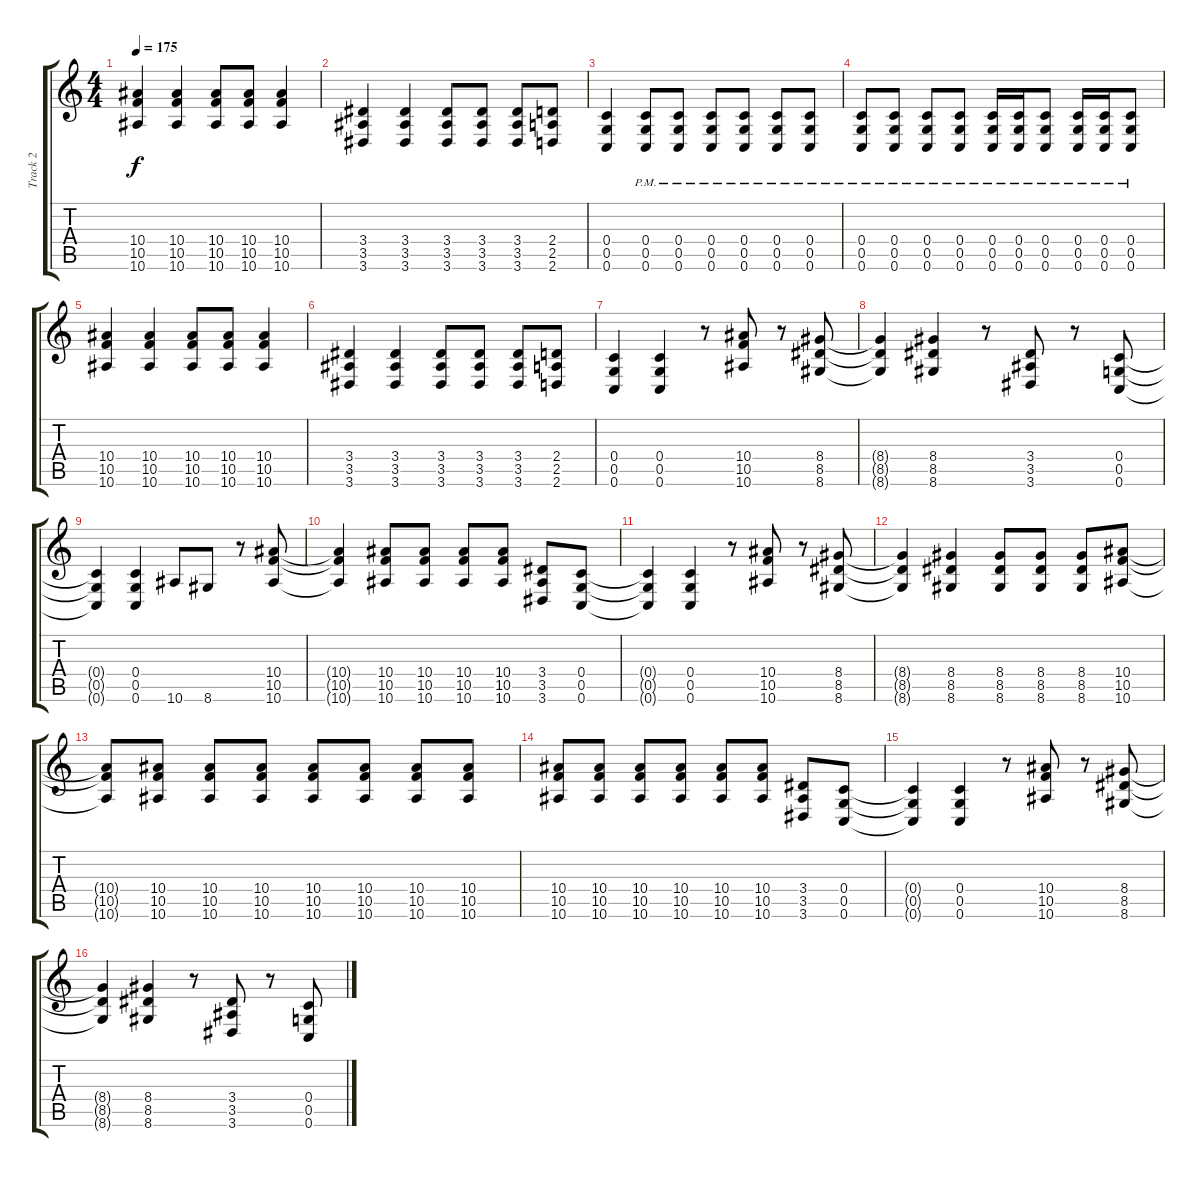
\track ("Track 2" "Track 2") {instrument overdrivenguitar}
\staff {score tabs}
\tuning (D4 A3 F3 C3 G2 C2) {hide}
\ts (4 4)
\tempo 175
\clef g2
\ks c
(10.4 10.5 10.6).4{dy f} (10.4 10.5 10.6).4 (10.4 10.5 10.6).8 (10.4 10.5 10.6).8 (10.4 10.5 10.6).4 |
(3.4 3.5 3.6).4 (3.4 3.5 3.6).4 (3.4 3.5 3.6).8 (3.4 3.5 3.6).8 (3.4 3.5 3.6).8 (2.4 2.5 2.6).8 |
(0.4 0.5 0.6).4 (0.4{pm} 0.5{pm} 0.6{pm}).8 (0.4{pm} 0.5{pm} 0.6{pm}).8 (0.4{pm} 0.5{pm} 0.6{pm}).8 (0.4{pm} 0.5{pm} 0.6{pm}).8 (0.4{pm} 0.5{pm} 0.6{pm}).8 (0.4{pm} 0.5{pm} 0.6{pm}).8 |
(0.4{pm} 0.5{pm} 0.6{pm}).8 (0.4{pm} 0.5{pm} 0.6{pm}).8 (0.4{pm} 0.5{pm} 0.6{pm}).8 (0.4{pm} 0.5{pm} 0.6{pm}).8 (0.4{pm} 0.5{pm} 0.6{pm}).16 (0.4{pm} 0.5{pm} 0.6{pm}).16 (0.4{pm} 0.5{pm} 0.6{pm}).8 (0.4{pm} 0.5{pm} 0.6{pm}).16 (0.4{pm} 0.5{pm} 0.6{pm}).16 (0.4{pm} 0.5{pm} 0.6{pm}).8 |
(10.4 10.5 10.6).4 (10.4 10.5 10.6).4 (10.4 10.5 10.6).8 (10.4 10.5 10.6).8 (10.4 10.5 10.6).4 |
(3.4 3.5 3.6).4 (3.4 3.5 3.6).4 (3.4 3.5 3.6).8 (3.4 3.5 3.6).8 (3.4 3.5 3.6).8 (2.4 2.5 2.6).8 |
(0.4 0.5 0.6).4 (0.4 0.5 0.6).4 r.8 (10.4 10.5 10.6).8 r.8 (8.4 8.5 8.6).8 |
(8.4{t} 8.5{t} 8.6{t}).4 (8.4 8.5 8.6).4 r.8 (3.4 3.5 3.6).8 r.8 (0.4 0.5 0.6).8 |
(0.4{t} 0.5{t} 0.6{t}).4 (0.4 0.5 0.6).4 10.6.8 8.6.8 r.8 (10.4 10.5 10.6).8 |
(10.4{t} 10.5{t} 10.6{t}).4 (10.4 10.5 10.6).8 (10.4 10.5 10.6).8 (10.4 10.5 10.6).8 (10.4 10.5 10.6).8 (3.4 3.5 3.6).8 (0.4 0.5 0.6).8 |
(0.4{t} 0.5{t} 0.6{t}).4 (0.4 0.5 0.6).4 r.8 (10.4 10.5 10.6).8 r.8 (8.4 8.5 8.6).8 |
(8.4{t} 8.5{t} 8.6{t}).4 (8.4 8.5 8.6).4 (8.4 8.5 8.6).8 (8.4 8.5 8.6).8 (8.4 8.5 8.6).8 (10.4 10.5 10.6).8 |
(10.4{t} 10.5{t} 10.6{t}).8 (10.4 10.5 10.6).8 (10.4 10.5 10.6).8 (10.4 10.5 10.6).8 (10.4 10.5 10.6).8 (10.4 10.5 10.6).8 (10.4 10.5 10.6).8 (10.4 10.5 10.6).8 |
(10.4 10.5 10.6).8 (10.4 10.5 10.6).8 (10.4 10.5 10.6).8 (10.4 10.5 10.6).8 (10.4 10.5 10.6).8 (10.4 10.5 10.6).8 (3.4 3.5 3.6).8 (0.4 0.5 0.6).8 |
(0.4{t} 0.5{t} 0.6{t}).4 (0.4 0.5 0.6).4 r.8 (10.4 10.5 10.6).8 r.8 (8.4 8.5 8.6).8 |
(8.4{t} 8.5{t} 8.6{t}).4 (8.4 8.5 8.6).4 r.8 (3.4 3.5 3.6).8 r.8 (0.4 0.5 0.6).8
